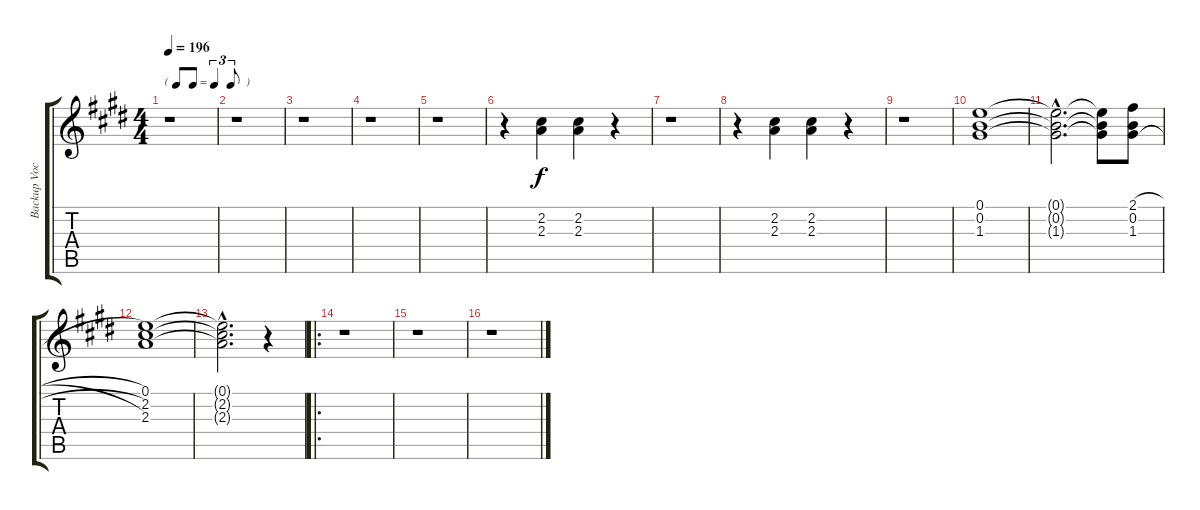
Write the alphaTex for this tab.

\track ("Backup Vocals" "Backup Voc") {instrument choiraahs}
\staff {score tabs}
\tuning (E5 B4 G4 D4 A3 E3) {hide}
\ts (4 4)
\tf triplet8th
\tempo 196
\clef g2
\ks e
r.1{dy f instrument choiraahs} |
r.1 |
r.1 |
r.1 |
r.1 |
r.4 (2.2 2.3).4 (2.2 2.3).4 r.4 |
r.1 |
r.4 (2.2 2.3).4 (2.2 2.3).4 r.4 |
r.1 |
(0.1 0.2 1.3).1 |
(0.1{hac t} 0.2{hac t} 1.3{hac t}).2{d} (0.1{t} 0.2{t} 1.3{t}).8 (2.1{h} 0.2{h} 1.3{h}).8 |
(0.1 2.2 2.3).1 |
(0.1{hac t} 2.2{hac t} 2.3{hac t}).2{d} r.4 |
\ro
r.1 |
r.1 |
r.1
